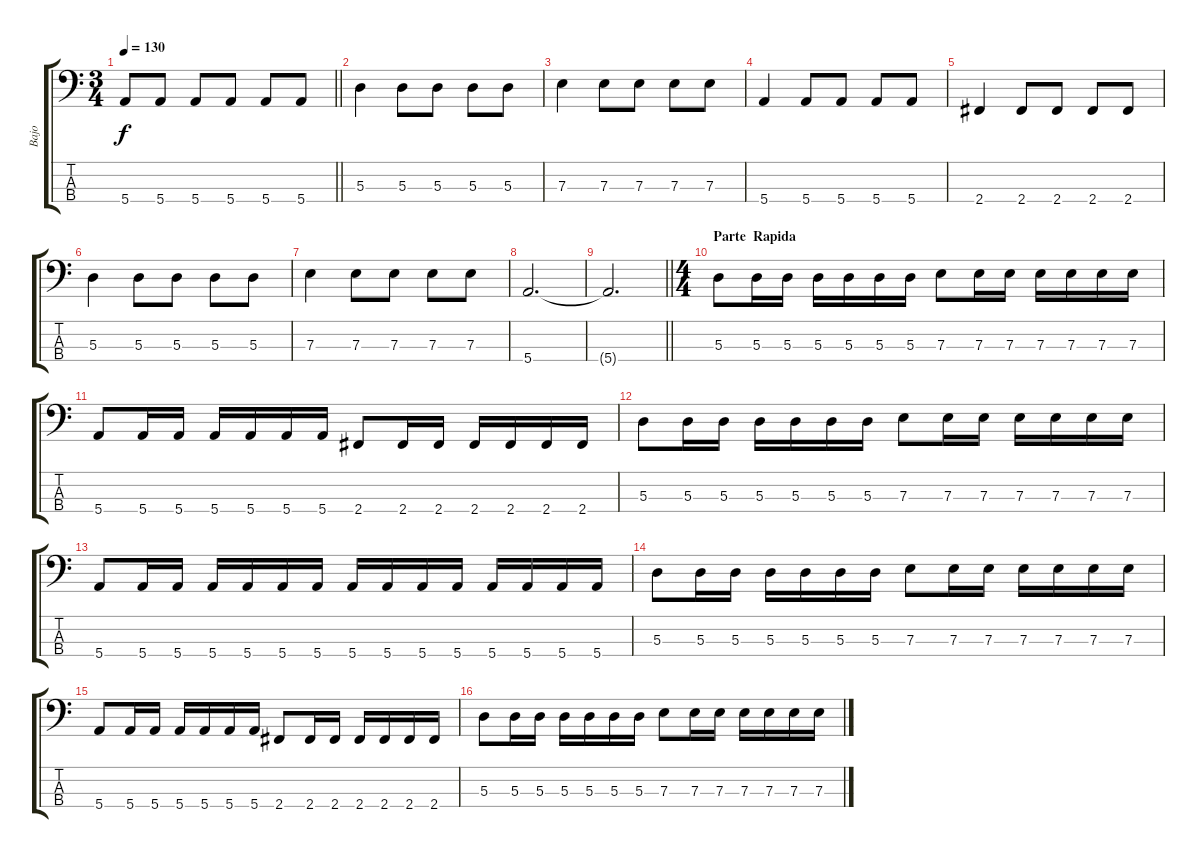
\track ("Bajo" "Bajo") {instrument electricbasspick}
\staff {score tabs}
\tuning (G2 D2 A1 E1) {hide}
\ts (3 4)
\tempo 130
\clef f4
\barLineRight lightlight
\ks c
5.4.8{dy f} 5.4.8 5.4.8 5.4.8 5.4.8 5.4.8 |
5.3.4 5.3.8 5.3.8 5.3.8 5.3.8 |
7.3.4 7.3.8 7.3.8 7.3.8 7.3.8 |
5.4.4 5.4.8 5.4.8 5.4.8 5.4.8 |
2.4.4 2.4.8 2.4.8 2.4.8 2.4.8 |
5.3.4 5.3.8 5.3.8 5.3.8 5.3.8 |
7.3.4 7.3.8 7.3.8 7.3.8 7.3.8 |
5.4.2{d} |
\barLineRight lightlight
5.4{t}.2{d} |
\ts (4 4)
\section ("" "Parte  Rapida")
5.3.8 5.3.16 5.3.16 5.3.16 5.3.16 5.3.16 5.3.16 7.3.8 7.3.16 7.3.16 7.3.16 7.3.16 7.3.16 7.3.16 |
5.4.8 5.4.16 5.4.16 5.4.16 5.4.16 5.4.16 5.4.16 2.4.8 2.4.16 2.4.16 2.4.16 2.4.16 2.4.16 2.4.16 |
5.3.8 5.3.16 5.3.16 5.3.16 5.3.16 5.3.16 5.3.16 7.3.8 7.3.16 7.3.16 7.3.16 7.3.16 7.3.16 7.3.16 |
5.4.8 5.4.16 5.4.16 5.4.16 5.4.16 5.4.16 5.4.16 5.4.16 5.4.16 5.4.16 5.4.16 5.4.16 5.4.16 5.4.16 5.4.16 |
5.3.8 5.3.16 5.3.16 5.3.16 5.3.16 5.3.16 5.3.16 7.3.8 7.3.16 7.3.16 7.3.16 7.3.16 7.3.16 7.3.16 |
5.4.8 5.4.16 5.4.16 5.4.16 5.4.16 5.4.16 5.4.16 2.4.8 2.4.16 2.4.16 2.4.16 2.4.16 2.4.16 2.4.16 |
5.3.8 5.3.16 5.3.16 5.3.16 5.3.16 5.3.16 5.3.16 7.3.8 7.3.16 7.3.16 7.3.16 7.3.16 7.3.16 7.3.16
